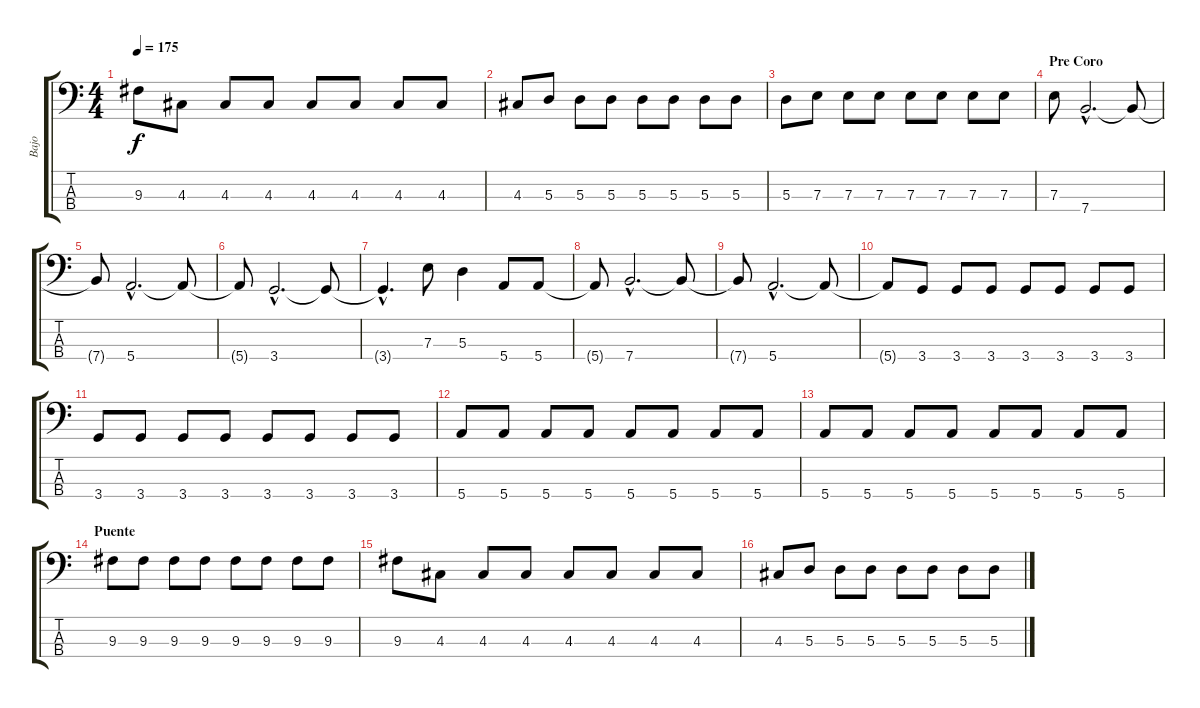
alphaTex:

\track ("Bajo" "Bajo") {instrument electricbassfinger}
\staff {score tabs}
\tuning (G2 D2 A1 E1) {hide}
\ts (4 4)
\tempo 175
\clef f4
\ks c
9.3.8{dy f} 4.3.8 4.3.8 4.3.8 4.3.8 4.3.8 4.3.8 4.3.8 |
4.3.8 5.3.8 5.3.8 5.3.8 5.3.8 5.3.8 5.3.8 5.3.8 |
5.3.8 7.3.8 7.3.8 7.3.8 7.3.8 7.3.8 7.3.8 7.3.8 |
\section ("" "Pre Coro")
7.3.8 7.4{hac}.2{d} 7.4{t}.8 |
7.4{t}.8 5.4{hac}.2{d} 5.4{t}.8 |
5.4{t}.8 3.4{hac}.2{d} 3.4{t}.8 |
3.4{hac t}.4{d} 7.3.8 5.3.4 5.4.8 5.4.8 |
5.4{t}.8 7.4{hac}.2{d} 7.4{t}.8 |
7.4{t}.8 5.4{hac}.2{d} 5.4{t}.8 |
5.4{t}.8 3.4.8 3.4.8 3.4.8 3.4.8 3.4.8 3.4.8 3.4.8 |
3.4.8 3.4.8 3.4.8 3.4.8 3.4.8 3.4.8 3.4.8 3.4.8 |
5.4.8 5.4.8 5.4.8 5.4.8 5.4.8 5.4.8 5.4.8 5.4.8 |
5.4.8 5.4.8 5.4.8 5.4.8 5.4.8 5.4.8 5.4.8 5.4.8 |
\section ("" "Puente")
9.3.8 9.3.8 9.3.8 9.3.8 9.3.8 9.3.8 9.3.8 9.3.8 |
9.3.8 4.3.8 4.3.8 4.3.8 4.3.8 4.3.8 4.3.8 4.3.8 |
4.3.8 5.3.8 5.3.8 5.3.8 5.3.8 5.3.8 5.3.8 5.3.8
